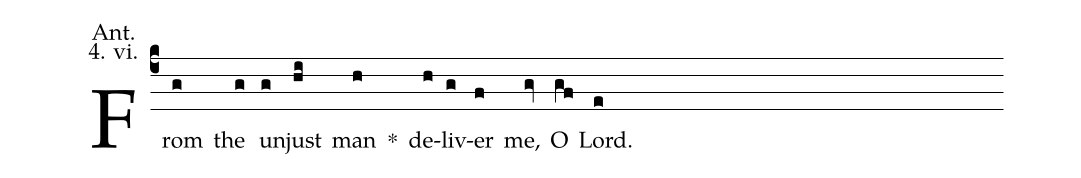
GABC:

annotation: Ant.;
annotation: 4. vi.;
%%
(c4) From(g) the(g) un(g)just(hi) man(h) <sp>*</sp>() de(h)liv(g)er(f) me,(gv) O(gf) Lord.(e)
